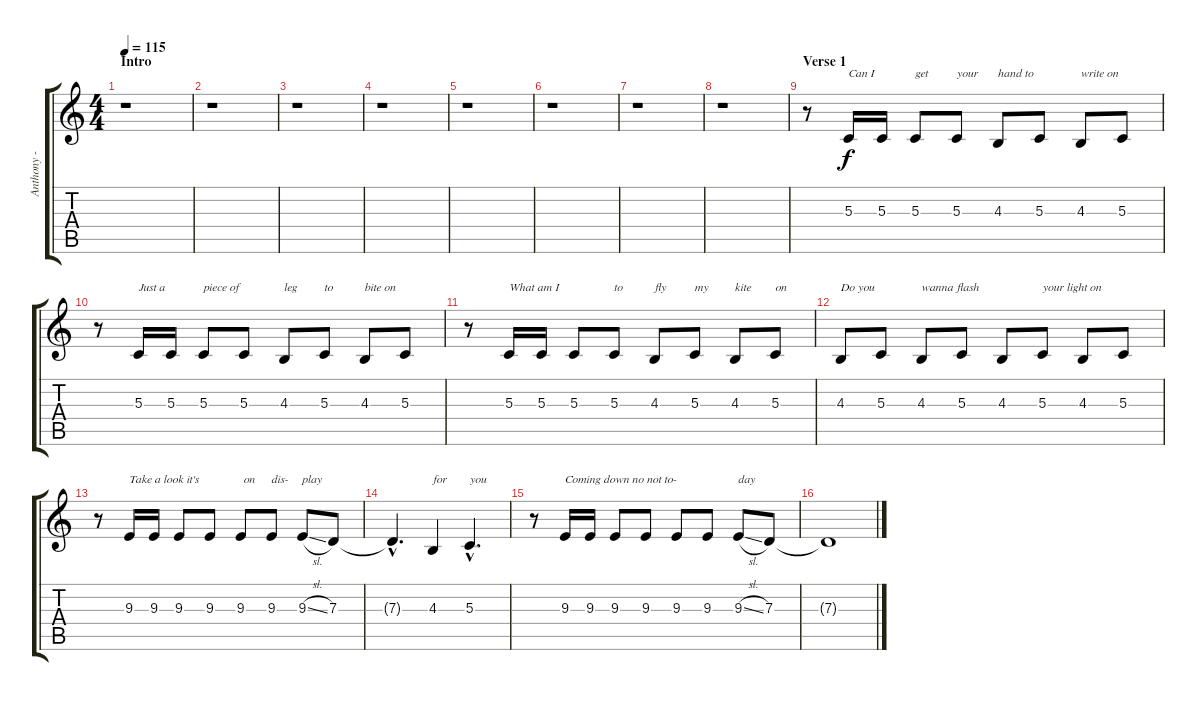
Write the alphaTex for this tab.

\track ("Anthony - Vocals" "Anthony - ") {instrument lead6voice}
\staff {score tabs}
\tuning (E4 B3 G3 D3 A2 E2) {hide}
\ts (4 4)
\section ("" "Intro")
\tempo 115
\clef g2
\ks c
r.1{dy f instrument lead6voice} |
r.1 |
r.1 |
r.1 |
r.1 |
r.1 |
r.1 |
r.1 |
\section ("" "Verse 1")
r.8 5.3.16{txt "Can I"} 5.3.16 5.3.8{txt "get"} 5.3.8{txt "your"} 4.3.8{txt "hand to"} 5.3.8 4.3.8{txt "write on"} 5.3.8 |
r.8 5.3.16{txt "Just a"} 5.3.16 5.3.8{txt "piece of"} 5.3.8 4.3.8{txt "leg"} 5.3.8{txt "to"} 4.3.8{txt "bite on"} 5.3.8 |
r.8 5.3.16{txt "What am I"} 5.3.16 5.3.8 5.3.8{txt "to"} 4.3.8{txt "fly"} 5.3.8{txt "my"} 4.3.8{txt "kite"} 5.3.8{txt "on"} |
4.3.8{txt "Do you"} 5.3.8 4.3.8{txt "wanna flash"} 5.3.8 4.3.8 5.3.8{txt "your light on"} 4.3.8 5.3.8 |
r.8 9.3.16{txt "Take a look it's"} 9.3.16 9.3.8 9.3.8 9.3.8{txt " on"} 9.3.8{txt "dis-"} 9.3{sl}.8{txt "play"} 7.3.8 |
7.3{hac t}.4{d} 4.3.4{txt "for"} 5.3{hac}.4{d txt "you"} |
r.8 9.3.16{txt "Coming down no not to-"} 9.3.16 9.3.8 9.3.8 9.3.8 9.3.8 9.3{sl}.8{txt "day"} 7.3.8 |
7.3{t}.1
